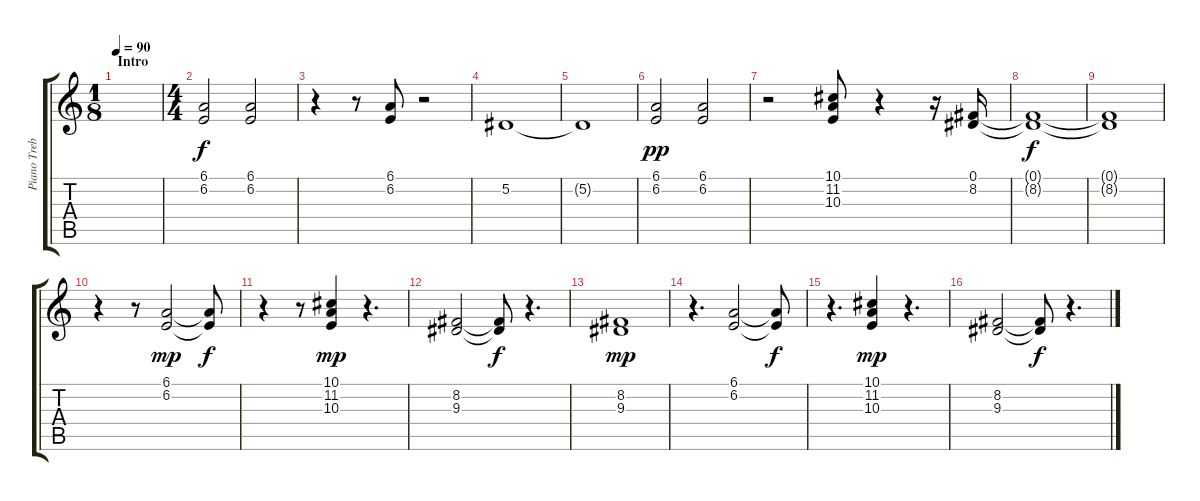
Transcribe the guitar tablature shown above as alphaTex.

\track ("Piano Treble (Dizzy)" "Piano Treb") {instrument brightacousticpiano}
\staff {score tabs}
\tuning (Eb4 Bb3 Gb3 Db3 Ab2 Eb2) {hide}
\ts (1 8)
\section ("" "Intro")
\tempo 90
\clef g2
\ks c
|
\ts (4 4)
(6.1 6.2).2 (6.1 6.2).2 |
r.4 r.8 (6.1 6.2).8 r.2 |
5.2.1 |
5.2{t}.1{dy f} |
(6.1 6.2).2{dy pp} (6.1 6.2).2 |
r.2 (10.1 11.2 10.3).8 r.4 r.16 (0.1 8.2).16 |
(0.1{t} 8.2{t}).1{dy f} |
(0.1{t} 8.2{t}).1 |
r.4 r.8 (6.1 6.2).2{dy mp} (6.1{t} 6.2{t}).8{dy f} |
r.4 r.8 (10.1 11.2 10.3).4{dy mp} r.4{d} |
(8.2 9.3).2 (8.2{t} 9.3{t}).8{dy f} r.4{d} |
(8.2 9.3).1{dy mp} |
r.4{d} (6.1 6.2).2 (6.1{t} 6.2{t}).8{dy f} |
r.4{d} (10.1 11.2 10.3).4{dy mp} r.4{d} |
(8.2 9.3).2 (8.2{t} 9.3{t}).8{dy f} r.4{d}
